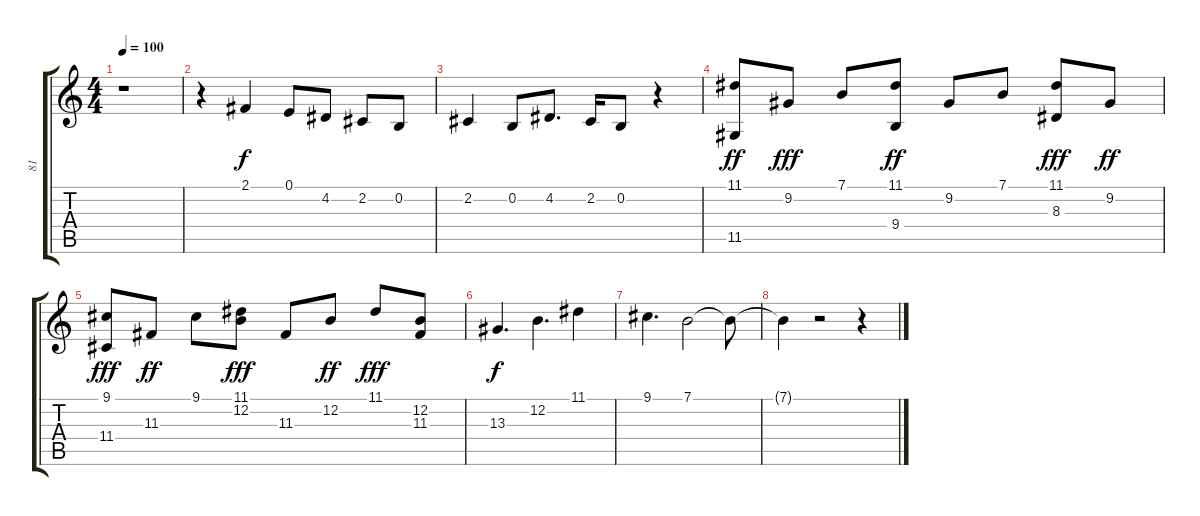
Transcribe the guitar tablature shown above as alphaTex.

\track ("81" "81") {instrument lead1square}
\staff {score tabs}
\tuning (E4 B3 G3 D3 A2 E2) {hide}
\ts (4 4)
\tempo 100
\clef g2
\ks c
r.1{dy f} |
r.4 2.1.4 0.1.8 4.2.8 2.2.8 0.2.8 |
2.2.4 0.2.8 4.2.8{d} 2.2.16 0.2.8 r.4 |
(11.1 11.5).8{dy ff} 9.2.8{dy fff} 7.1.8 (11.1 9.4).8{dy ff} 9.2.8 7.1.8 (11.1 8.3).8{dy fff} 9.2.8{dy ff} |
(9.1 11.4).8{dy fff} 11.3.8{dy ff} 9.1.8 (11.1 12.2).8{dy fff} 11.3.8 12.2.8{dy ff} 11.1.8{dy fff} (12.2 11.3).8 |
13.3.4{d dy f} 12.2.4{d} 11.1.4 |
9.1.4{d} 7.1.2 7.1{t}.8 |
7.1{t}.4 r.2 r.4
